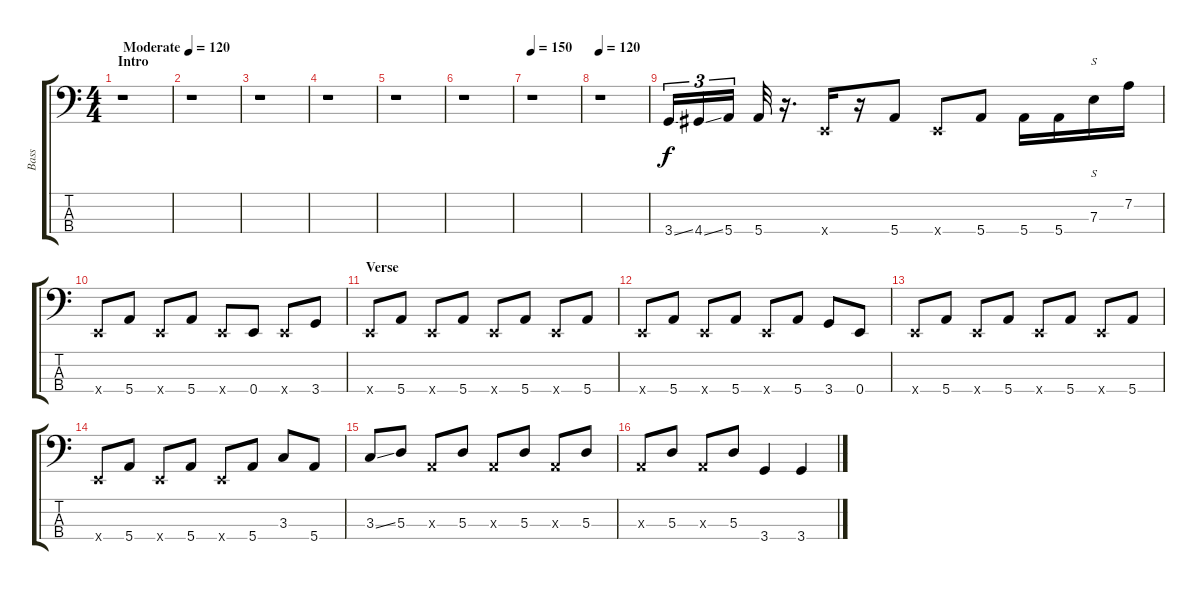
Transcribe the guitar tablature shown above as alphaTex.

\track ("Bass" "Bass") {instrument electricbassfinger}
\staff {score tabs}
\tuning (G2 D2 A1 E1) {hide}
\ts (4 4)
\section ("" "Intro")
\tempo (120 "Moderate")
\clef f4
\ks c
r.1{dy f instrument electricbassfinger} |
r.1 |
r.1 |
r.1 |
r.1 |
r.1 |
\tempo 150
r.1 |
\tempo 120
r.1 |
3.4{ss}.16{tu (3 2)} 4.4{ss}.16{tu (3 2)} 5.4.16{tu (3 2)} 5.4.32 r.16{d} 0.4{x}.16 r.16 5.4.8 0.4{x}.8 5.4.8 5.4.16 5.4.16 7.3.16{s} 7.2.16 |
0.4{x}.8 5.4.8 0.4{x}.8 5.4.8 0.4{x}.8 0.4.8 0.4{x}.8 3.4.8 |
\section ("" "Verse")
0.4{x}.8 5.4.8 0.4{x}.8 5.4.8 0.4{x}.8 5.4.8 0.4{x}.8 5.4.8 |
0.4{x}.8 5.4.8 0.4{x}.8 5.4.8 0.4{x}.8 5.4.8 3.4.8 0.4.8 |
0.4{x}.8 5.4.8 0.4{x}.8 5.4.8 0.4{x}.8 5.4.8 0.4{x}.8 5.4.8 |
0.4{x}.8 5.4.8 0.4{x}.8 5.4.8 0.4{x}.8 5.4.8 3.3.8 5.4.8 |
3.3{ss}.8 5.3.8 0.3{x}.8 5.3.8 0.3{x}.8 5.3.8 0.3{x}.8 5.3.8 |
0.3{x}.8 5.3.8 0.3{x}.8 5.3.8 3.4.4 3.4.4
